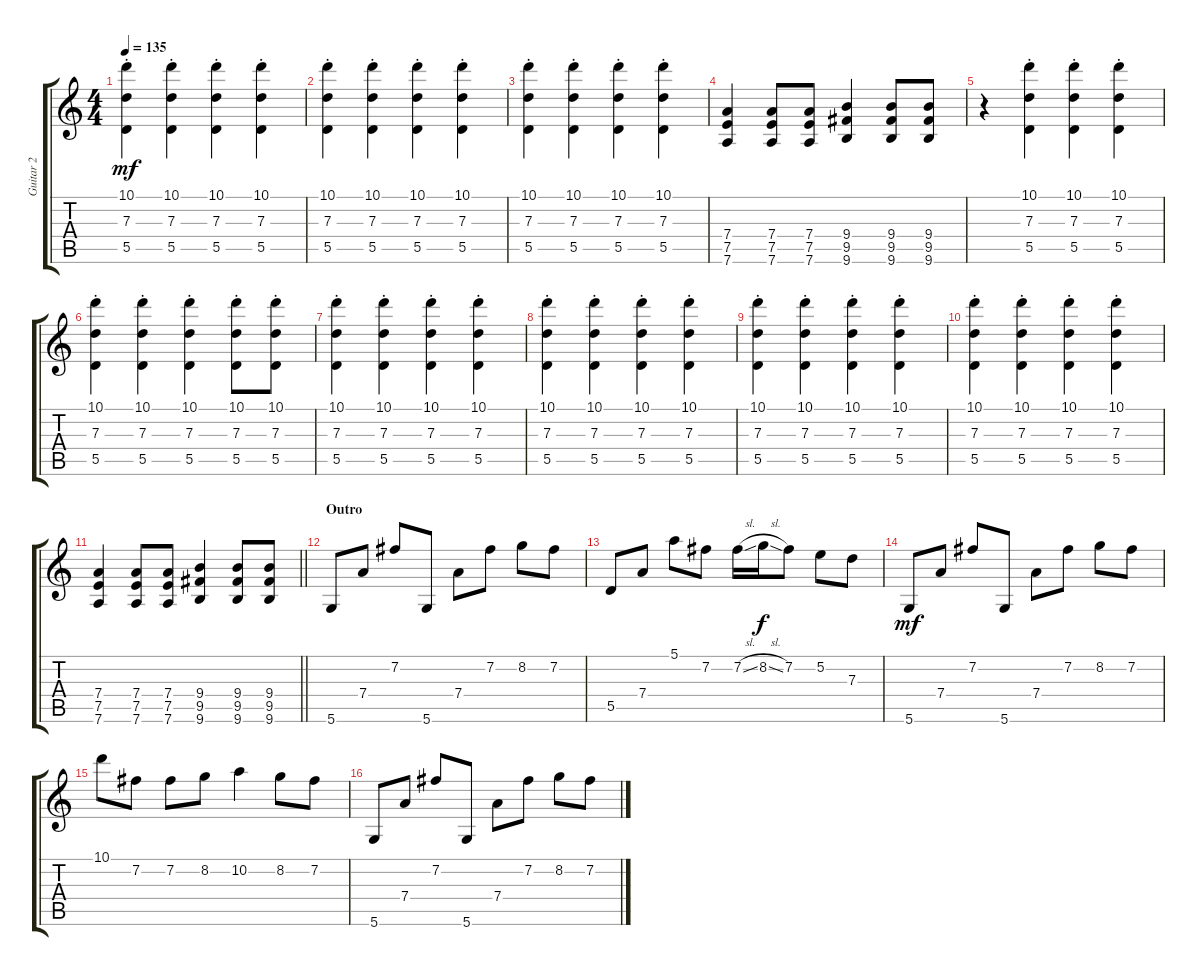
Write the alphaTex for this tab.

\track ("Guitar 2" "Guitar 2") {instrument distortionguitar}
\staff {score tabs}
\tuning (E4 B3 G3 D3 A2 D2) {hide}
\ts (4 4)
\tempo 135
\clef g2
\ks c
(10.1{st} 7.3{st} 5.5{st}).4{dy mf} (10.1{st} 7.3{st} 5.5{st}).4 (10.1{st} 7.3{st} 5.5{st}).4 (10.1{st} 7.3{st} 5.5{st}).4 |
(10.1{st} 7.3{st} 5.5{st}).4 (10.1{st} 7.3{st} 5.5{st}).4 (10.1{st} 7.3{st} 5.5{st}).4 (10.1{st} 7.3{st} 5.5{st}).4 |
(10.1{st} 7.3{st} 5.5{st}).4 (10.1{st} 7.3{st} 5.5{st}).4 (10.1{st} 7.3{st} 5.5{st}).4 (10.1{st} 7.3{st} 5.5{st}).4 |
(7.4 7.5 7.6).4 (7.4 7.5 7.6).8 (7.4 7.5 7.6).8 (9.4 9.5 9.6).4 (9.4 9.5 9.6).8 (9.4 9.5 9.6).8 |
r.4 (10.1{st} 7.3{st} 5.5{st}).4 (10.1{st} 7.3{st} 5.5{st}).4 (10.1{st} 7.3{st} 5.5{st}).4 |
(10.1{st} 7.3{st} 5.5{st}).4 (10.1{st} 7.3{st} 5.5).4 (10.1{st} 7.3{st} 5.5{st}).4 (10.1{st} 7.3{st} 5.5{st}).8 (10.1{st} 7.3{st} 5.5{st}).8 |
(10.1{st} 7.3{st} 5.5{st}).4 (10.1{st} 7.3{st} 5.5{st}).4 (10.1{st} 7.3{st} 5.5{st}).4 (10.1{st} 7.3{st} 5.5{st}).4 |
(10.1{st} 7.3{st} 5.5{st}).4 (10.1{st} 7.3{st} 5.5{st}).4 (10.1{st} 7.3{st} 5.5{st}).4 (10.1{st} 7.3{st} 5.5{st}).4 |
(10.1{st} 7.3{st} 5.5{st}).4 (10.1{st} 7.3{st} 5.5{st}).4 (10.1{st} 7.3{st} 5.5{st}).4 (10.1{st} 7.3{st} 5.5{st}).4 |
(10.1{st} 7.3{st} 5.5{st}).4 (10.1{st} 7.3{st} 5.5{st}).4 (10.1{st} 7.3{st} 5.5{st}).4 (10.1{st} 7.3{st} 5.5{st}).4 |
\barLineRight lightlight
(7.4 7.5 7.6).4 (7.4 7.5 7.6).8 (7.4 7.5 7.6).8 (9.4 9.5 9.6).4 (9.4 9.5 9.6).8 (9.4 9.5 9.6).8 |
\section ("" "Outro")
5.6.8 7.4.8 7.2.8 5.6.8 7.4.8 7.2.8 8.2.8 7.2.8 |
5.5.8 7.4.8 5.1.8 7.2.8 7.2{sl}.16 8.2{sl}.16{dy f} 7.2.8 5.2.8 7.3.8 |
5.6.8{dy mf} 7.4.8 7.2.8 5.6.8 7.4.8 7.2.8 8.2.8 7.2.8 |
10.1.8 7.2.8 7.2.8 8.2.8 10.2.4 8.2.8 7.2.8 |
5.6.8 7.4.8 7.2.8 5.6.8 7.4.8 7.2.8 8.2.8 7.2.8
